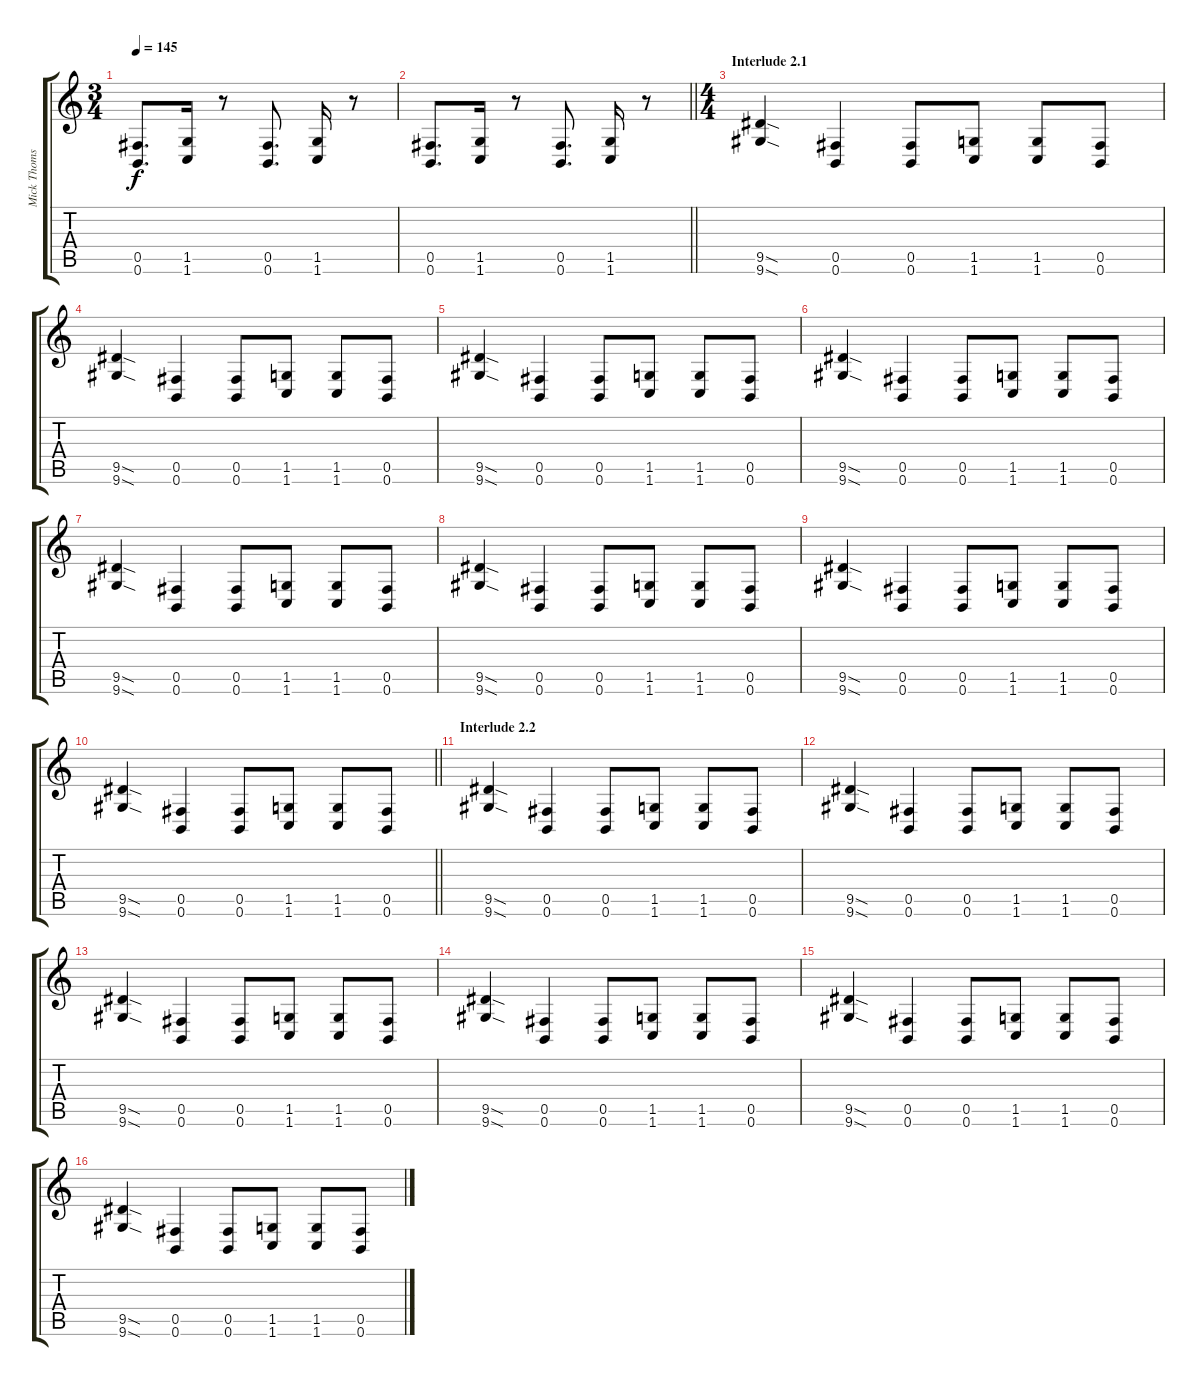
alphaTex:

\track ("Mick Thomson" "Mick Thoms") {instrument overdrivenguitar}
\staff {score tabs}
\tuning (Db4 Ab3 E3 B2 Gb2 B1) {hide}
\ts (3 4)
\tempo 145
\clef g2
\ks c
(0.5 0.6).8{d dy f} (1.5 1.6).16 r.8 (0.5 0.6).8{d} (1.5 1.6).16 r.8 |
\barLineRight lightlight
(0.5 0.6).8{d} (1.5 1.6).16 r.8 (0.5 0.6).8{d} (1.5 1.6).16 r.8 |
\ts (4 4)
\section ("" "Interlude 2.1")
(9.5{sod} 9.6{sod}).4{volume 10} (0.5 0.6).4 (0.5 0.6).8 (1.5 1.6).8 (1.5 1.6).8 (0.5 0.6).8 |
(9.5{sod} 9.6{sod}).4 (0.5 0.6).4 (0.5 0.6).8 (1.5 1.6).8 (1.5 1.6).8 (0.5 0.6).8 |
(9.5{sod} 9.6{sod}).4 (0.5 0.6).4 (0.5 0.6).8 (1.5 1.6).8 (1.5 1.6).8 (0.5 0.6).8 |
(9.5{sod} 9.6{sod}).4 (0.5 0.6).4 (0.5 0.6).8 (1.5 1.6).8 (1.5 1.6).8 (0.5 0.6).8 |
(9.5{sod} 9.6{sod}).4 (0.5 0.6).4 (0.5 0.6).8 (1.5 1.6).8 (1.5 1.6).8 (0.5 0.6).8 |
(9.5{sod} 9.6{sod}).4 (0.5 0.6).4 (0.5 0.6).8 (1.5 1.6).8 (1.5 1.6).8 (0.5 0.6).8 |
(9.5{sod} 9.6{sod}).4 (0.5 0.6).4 (0.5 0.6).8 (1.5 1.6).8 (1.5 1.6).8 (0.5 0.6).8 |
\barLineRight lightlight
(9.5{sod} 9.6{sod}).4 (0.5 0.6).4 (0.5 0.6).8 (1.5 1.6).8 (1.5 1.6).8 (0.5 0.6).8 |
\section ("" "Interlude 2.2")
(9.5{sod} 9.6{sod}).4 (0.5 0.6).4 (0.5 0.6).8 (1.5 1.6).8 (1.5 1.6).8 (0.5 0.6).8 |
(9.5{sod} 9.6{sod}).4 (0.5 0.6).4 (0.5 0.6).8 (1.5 1.6).8 (1.5 1.6).8 (0.5 0.6).8 |
(9.5{sod} 9.6{sod}).4 (0.5 0.6).4 (0.5 0.6).8 (1.5 1.6).8 (1.5 1.6).8 (0.5 0.6).8 |
(9.5{sod} 9.6{sod}).4 (0.5 0.6).4 (0.5 0.6).8 (1.5 1.6).8 (1.5 1.6).8 (0.5 0.6).8 |
(9.5{sod} 9.6{sod}).4 (0.5 0.6).4 (0.5 0.6).8 (1.5 1.6).8 (1.5 1.6).8 (0.5 0.6).8 |
(9.5{sod} 9.6{sod}).4 (0.5 0.6).4 (0.5 0.6).8 (1.5 1.6).8 (1.5 1.6).8 (0.5 0.6).8
